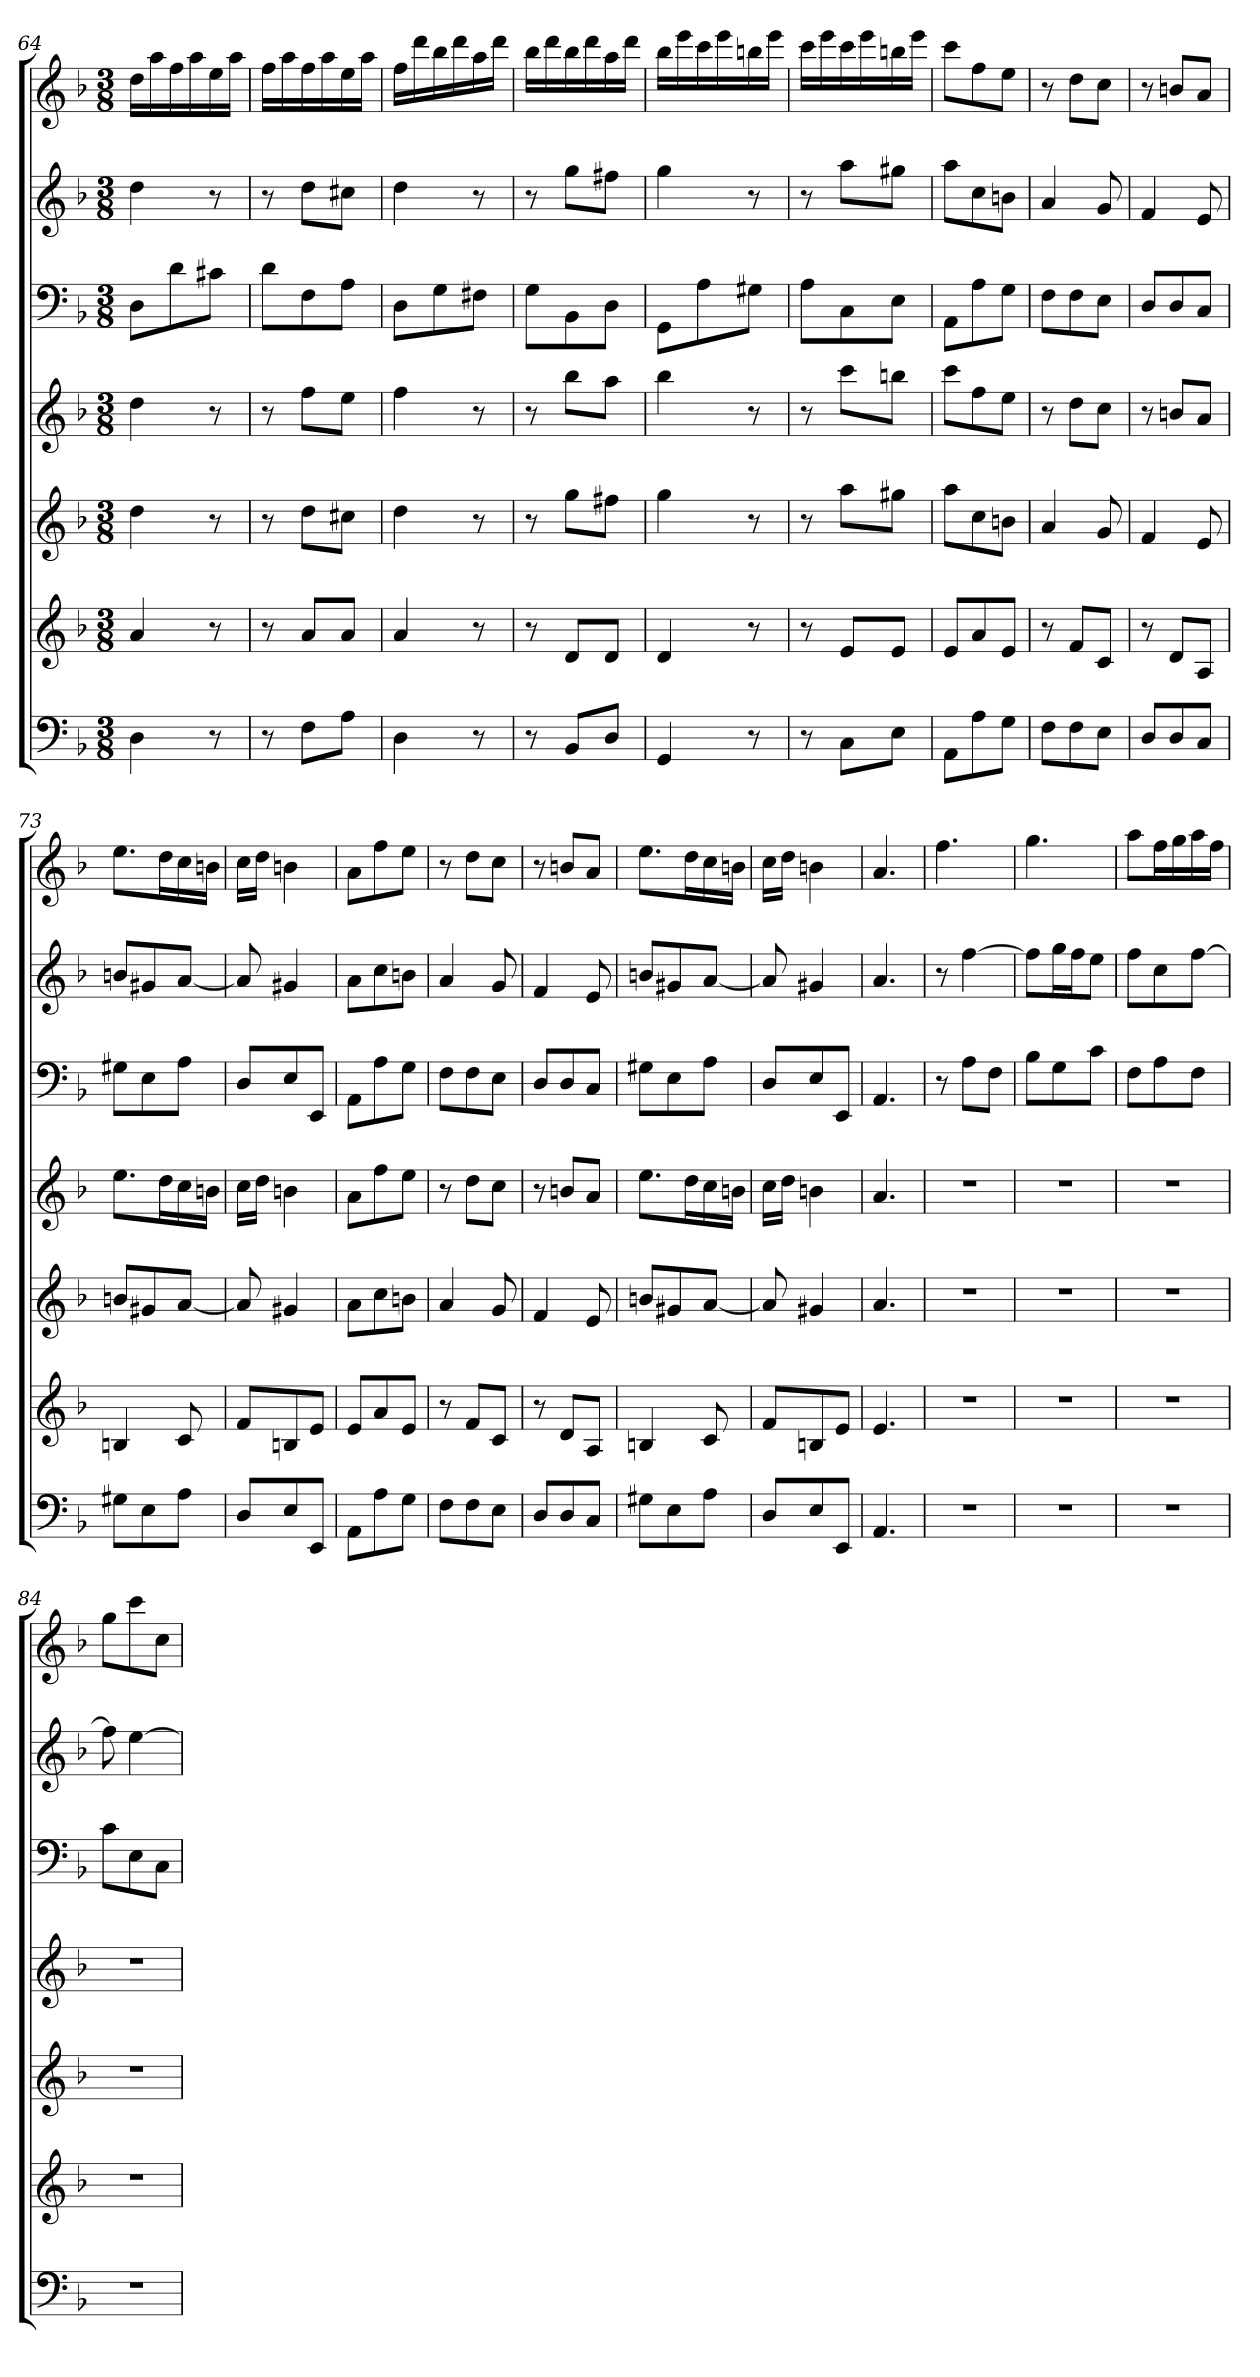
**kern	**kern	**kern	**kern	**kern	**kern	**kern
*part7	*part6	*part5	*part4	*part3	*part2	*part1
*staff7	*staff6	*staff5	*staff4	*staff3	*staff2	*staff1
*k[b-]	*k[b-]	*k[b-]	*k[b-]	*k[b-]	*k[b-]	*k[b-]
*F:	*F:	*F:	*F:	*F:	*F:	*F:
*M3/8	*M3/8	*M3/8	*M3/8	*M3/8	*M3/8	*M3/8
=64	=64	=64	=64	=64	=64	=64
4D	4a	4dd	4dd	8DL	4dd	16ddLL
.	.	.	.	.	.	16aa
.	.	.	.	8d	.	16ff
.	.	.	.	.	.	16aa
8r	8r	8r	8r	8c#XJ	8r	16ee
.	.	.	.	.	.	16aaJJ
=65	=65	=65	=65	=65	=65	=65
8r	8r	8r	8r	8dL	8r	16ffLL
.	.	.	.	.	.	16aa
8FL	8aL	8ddL	8ffL	8F	8ddL	16ff
.	.	.	.	.	.	16aa
8AJ	8aJ	8cc#XJ	8eeJ	8AJ	8cc#XJ	16ee
.	.	.	.	.	.	16aaJJ
=66	=66	=66	=66	=66	=66	=66
4D	4a	4dd	4ff	8DL	4dd	16ffLL
.	.	.	.	.	.	16ddd
.	.	.	.	8G	.	16bb-
.	.	.	.	.	.	16ddd
8r	8r	8r	8r	8F#XJ	8r	16aa
.	.	.	.	.	.	16dddJJ
=67	=67	=67	=67	=67	=67	=67
8r	8r	8r	8r	8GL	8r	16bb-LL
.	.	.	.	.	.	16ddd
8BB-L	8dL	8ggL	8bb-L	8BB-	8ggL	16bb-
.	.	.	.	.	.	16ddd
8DJ	8dJ	8ff#XJ	8aaJ	8DJ	8ff#XJ	16aa
.	.	.	.	.	.	16dddJJ
=68	=68	=68	=68	=68	=68	=68
4GG	4d	4gg	4bb-	8GGL	4gg	16bb-LL
.	.	.	.	.	.	16eee
.	.	.	.	8A	.	16ccc
.	.	.	.	.	.	16eee
8r	8r	8r	8r	8G#XJ	8r	16bbn
.	.	.	.	.	.	16eeeJJ
=69	=69	=69	=69	=69	=69	=69
8r	8r	8r	8r	8AL	8r	16cccLL
.	.	.	.	.	.	16eee
8CL	8eL	8aaL	8cccL	8C	8aaL	16ccc
.	.	.	.	.	.	16eee
8EJ	8eJ	8gg#XJ	8bbnJ	8EJ	8gg#XJ	16bbn
.	.	.	.	.	.	16eeeJJ
=70	=70	=70	=70	=70	=70	=70
8AAL	8eL	8aaL	8cccL	8AAL	8aaL	8cccL
8A	8a	8cc	8ff	8A	8cc	8ff
8GJ	8eJ	8bnJ	8eeJ	8GJ	8bnJ	8eeJ
=71	=71	=71	=71	=71	=71	=71
8FL	8r	4a	8r	8FL	4a	8r
8F	8fL	.	8ddL	8F	.	8ddL
8EJ	8cJ	8g	8ccJ	8EJ	8g	8ccJ
=72	=72	=72	=72	=72	=72	=72
8DL	8r	4f	8r	8DL	4f	8r
8D	8dL	.	8bnL	8D	.	8bnL
8CJ	8AJ	8e	8aJ	8CJ	8e	8aJ
=73	=73	=73	=73	=73	=73	=73
8G#XL	4Bn	8bnL	8.eeL	8G#XL	8bnL	8.eeL
8E	.	8g#X	.	8E	8g#X	.
.	.	.	16ddL	.	.	16ddL
8AJ	8c	[8aJ	16cc	8AJ	[8aJ	16cc
.	.	.	16bnJJ	.	.	16bnJJ
=74	=74	=74	=74	=74	=74	=74
8DL	8fL	8a]	16ccLL	8DL	8a]	16ccLL
.	.	.	16ddJJ	.	.	16ddJJ
8E	8Bn	4g#X	4bn	8E	4g#X	4bn
8EEJ	8eJ	.	.	8EEJ	.	.
=75	=75	=75	=75	=75	=75	=75
8AAL	8eL	8aL	8aL	8AAL	8aL	8aL
8A	8a	8cc	8ff	8A	8cc	8ff
8GJ	8eJ	8bnJ	8eeJ	8GJ	8bnJ	8eeJ
=76	=76	=76	=76	=76	=76	=76
8FL	8r	4a	8r	8FL	4a	8r
8F	8fL	.	8ddL	8F	.	8ddL
8EJ	8cJ	8g	8ccJ	8EJ	8g	8ccJ
=77	=77	=77	=77	=77	=77	=77
8DL	8r	4f	8r	8DL	4f	8r
8D	8dL	.	8bnL	8D	.	8bnL
8CJ	8AJ	8e	8aJ	8CJ	8e	8aJ
=78	=78	=78	=78	=78	=78	=78
8G#XL	4Bn	8bnL	8.eeL	8G#XL	8bnL	8.eeL
8E	.	8g#X	.	8E	8g#X	.
.	.	.	16ddL	.	.	16ddL
8AJ	8c	[8aJ	16cc	8AJ	[8aJ	16cc
.	.	.	16bnJJ	.	.	16bnJJ
=79	=79	=79	=79	=79	=79	=79
8DL	8fL	8a]	16ccLL	8DL	8a]	16ccLL
.	.	.	16ddJJ	.	.	16ddJJ
8E	8Bn	4g#X	4bn	8E	4g#X	4bn
8EEJ	8eJ	.	.	8EEJ	.	.
=80	=80	=80	=80	=80	=80	=80
4.AA	4.e	4.a	4.a	4.AA	4.a	4.a
=81	=81	=81	=81	=81	=81	=81
4.r	4.r	4.r	4.r	8r	8r	4.ff
.	.	.	.	8AL	[4ff	.
.	.	.	.	8FJ	.	.
=82	=82	=82	=82	=82	=82	=82
4.r	4.r	4.r	4.r	8B-L	8ffL]	4.gg
.	.	.	.	8G	16ggL	.
.	.	.	.	.	16ffJ	.
.	.	.	.	8cJ	8eeJ	.
=83	=83	=83	=83	=83	=83	=83
4.r	4.r	4.r	4.r	8FL	8ffL	8aaL
.	.	.	.	8A	8cc	16ffL
.	.	.	.	.	.	16gg
.	.	.	.	8FJ	[8ffJ	16aa
.	.	.	.	.	.	16ffJJ
=84	=84	=84	=84	=84	=84	=84
4.r	4.r	4.r	4.r	8cL	8ff]	8ggL
.	.	.	.	8E	[4ee	8ccc
.	.	.	.	8CJ	.	8ccJ
=	=	=	=	=	=	=
*-	*-	*-	*-	*-	*-	*-
